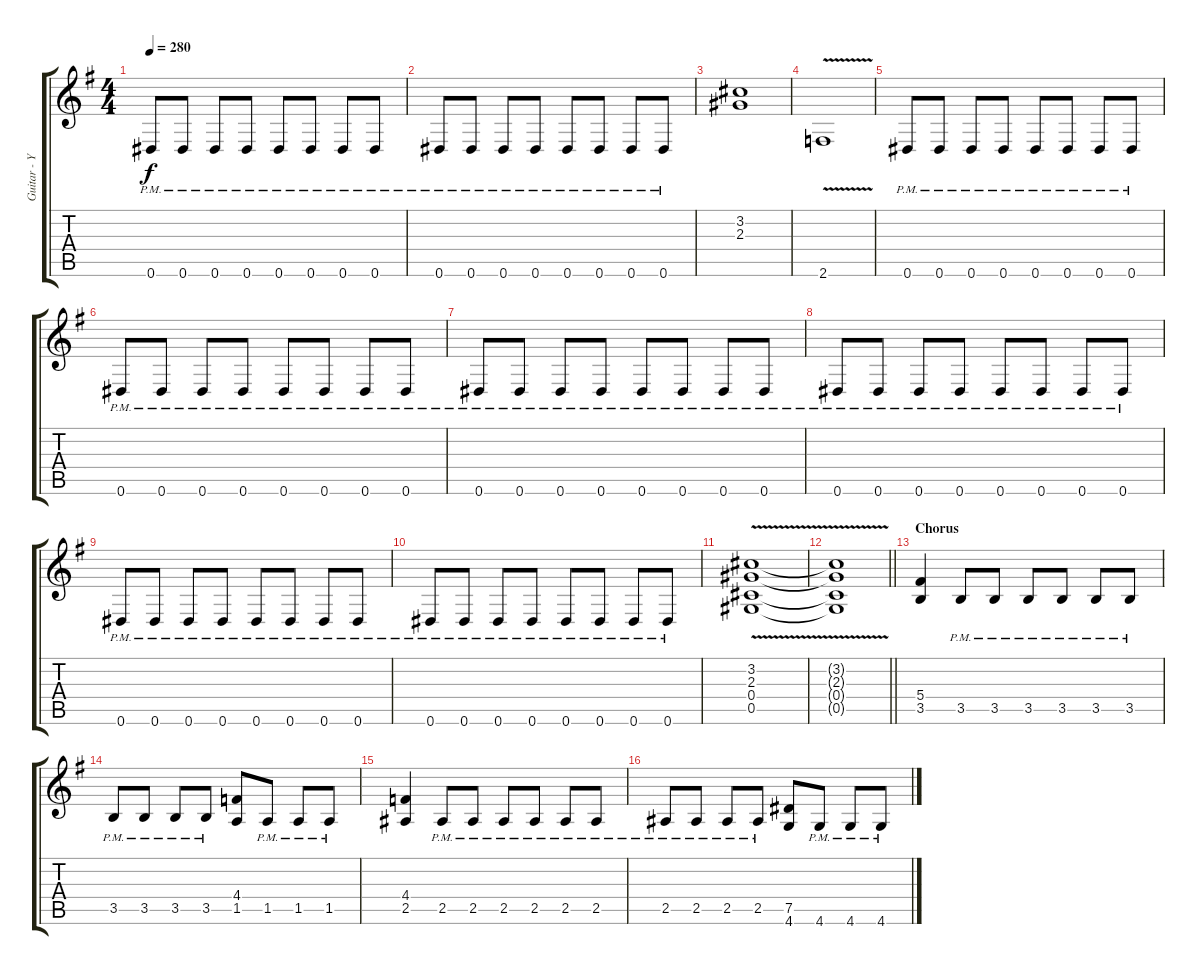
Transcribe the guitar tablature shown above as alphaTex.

\track ("Guitar - Yngwie J. Malmsteen" "Guitar - Y") {instrument overdrivenguitar}
\staff {score tabs}
\tuning (Eb4 Bb3 Gb3 Db3 Ab2 Eb2) {hide}
\ts (4 4)
\tempo 280
\clef g2
\ks eminor
0.6{pm}.8{dy f} 0.6{pm}.8 0.6{pm}.8 0.6{pm}.8 0.6{pm}.8 0.6{pm}.8 0.6{pm}.8 0.6{pm}.8 |
0.6{pm}.8 0.6{pm}.8 0.6{pm}.8 0.6{pm}.8 0.6{pm}.8 0.6{pm}.8 0.6{pm}.8 0.6{pm}.8 |
(3.2 2.3).1 |
2.6{v}.1 |
0.6{pm}.8 0.6{pm}.8 0.6{pm}.8 0.6{pm}.8 0.6{pm}.8 0.6{pm}.8 0.6{pm}.8 0.6{pm}.8 |
0.6{pm}.8 0.6{pm}.8 0.6{pm}.8 0.6{pm}.8 0.6{pm}.8 0.6{pm}.8 0.6{pm}.8 0.6{pm}.8 |
0.6{pm}.8 0.6{pm}.8 0.6{pm}.8 0.6{pm}.8 0.6{pm}.8 0.6{pm}.8 0.6{pm}.8 0.6{pm}.8 |
0.6{pm}.8 0.6{pm}.8 0.6{pm}.8 0.6{pm}.8 0.6{pm}.8 0.6{pm}.8 0.6{pm}.8 0.6{pm}.8 |
0.6{pm}.8 0.6{pm}.8 0.6{pm}.8 0.6{pm}.8 0.6{pm}.8 0.6{pm}.8 0.6{pm}.8 0.6{pm}.8 |
0.6{pm}.8 0.6{pm}.8 0.6{pm}.8 0.6{pm}.8 0.6{pm}.8 0.6{pm}.8 0.6{pm}.8 0.6{pm}.8 |
(3.2{v} 2.3{v} 0.4{v} 0.5{v}).1 |
\barLineRight lightlight
(3.2{t} 2.3{t} 0.4{t} 0.5{t}).1 |
\section ("" "Chorus")
(5.4 3.5).4 3.5{pm}.8 3.5{pm}.8 3.5{pm}.8 3.5{pm}.8 3.5{pm}.8 3.5{pm}.8 |
3.5{pm}.8 3.5{pm}.8 3.5{pm}.8 3.5{pm}.8 (4.4 1.5).8 1.5{pm}.8 1.5{pm}.8 1.5{pm}.8 |
(4.4 2.5).4 2.5{pm}.8 2.5{pm}.8 2.5{pm}.8 2.5{pm}.8 2.5{pm}.8 2.5{pm}.8 |
2.5{pm}.8 2.5{pm}.8 2.5{pm}.8 2.5{pm}.8 (7.5 4.6).8 4.6{pm}.8 4.6{pm}.8 4.6{pm}.8
